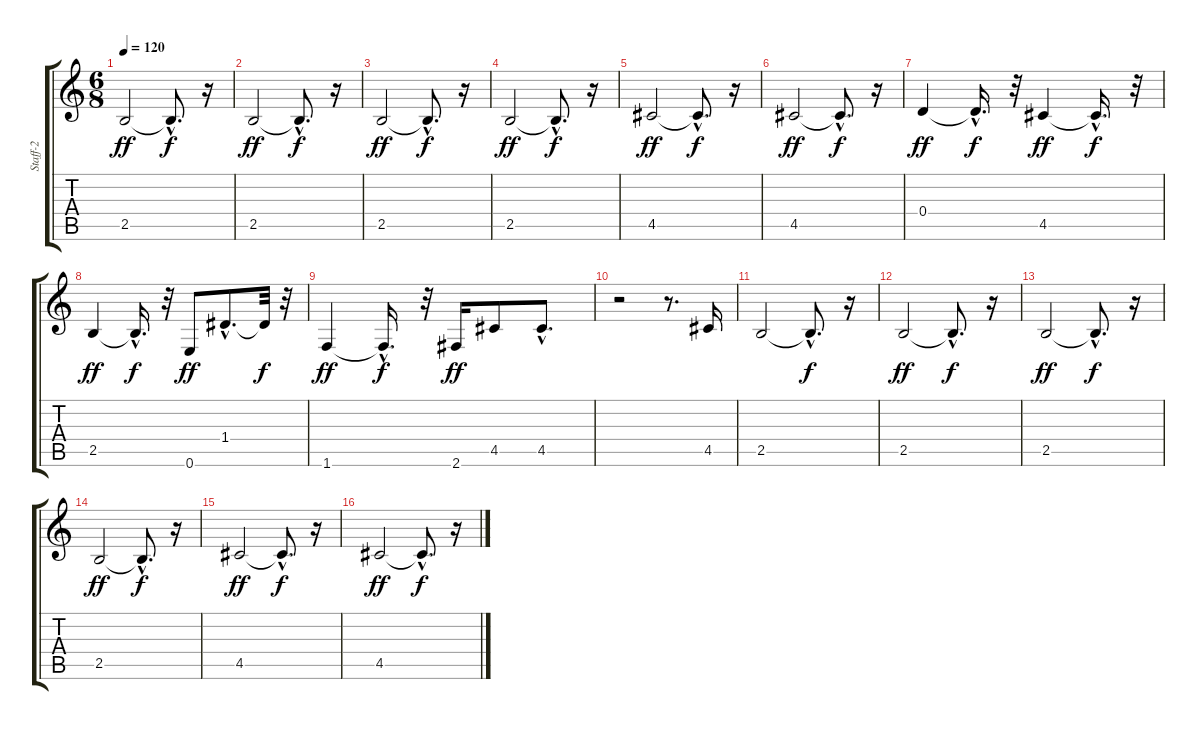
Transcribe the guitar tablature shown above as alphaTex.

\track ("Staff-2" "Staff-2") {instrument acousticguitarnylon}
\staff {score tabs}
\tuning (E4 B3 G3 D3 A2 E2) {hide}
\ts (6 8)
\tempo 120
\clef g2
\ks c
2.5.2{dy ff instrument acousticguitarnylon} 2.5{hac t}.8{d dy f} r.16 |
2.5.2{dy ff} 2.5{hac t}.8{d dy f} r.16 |
2.5.2{dy ff} 2.5{hac t}.8{d dy f} r.16 |
2.5.2{dy ff} 2.5{hac t}.8{d dy f} r.16 |
4.5.2{dy ff} 4.5{hac t}.8{d dy f} r.16 |
4.5.2{dy ff} 4.5{hac t}.8{d dy f} r.16 |
0.4.4{dy ff} 0.4{hac t}.16{d dy f} r.32 4.5.4{dy ff} 4.5{hac t}.16{d dy f} r.32 |
2.5.4{dy ff} 2.5{hac t}.16{d dy f} r.32 0.6.8{dy ff} 1.4{hac}.8{d} 1.4{t}.32{dy f} r.32 |
1.6.4{dy ff} 1.6{hac t}.16{d dy f} r.32 2.6.16{dy ff} 4.5.8 4.5{hac}.8{d} |
r.2 r.8{d} 4.5.16 |
2.5.2 2.5{hac t}.8{d dy f} r.16 |
2.5.2{dy ff} 2.5{hac t}.8{d dy f} r.16 |
2.5.2{dy ff} 2.5{hac t}.8{d dy f} r.16 |
2.5.2{dy ff} 2.5{hac t}.8{d dy f} r.16 |
4.5.2{dy ff} 4.5{hac t}.8{d dy f} r.16 |
4.5.2{dy ff} 4.5{hac t}.8{d dy f} r.16
